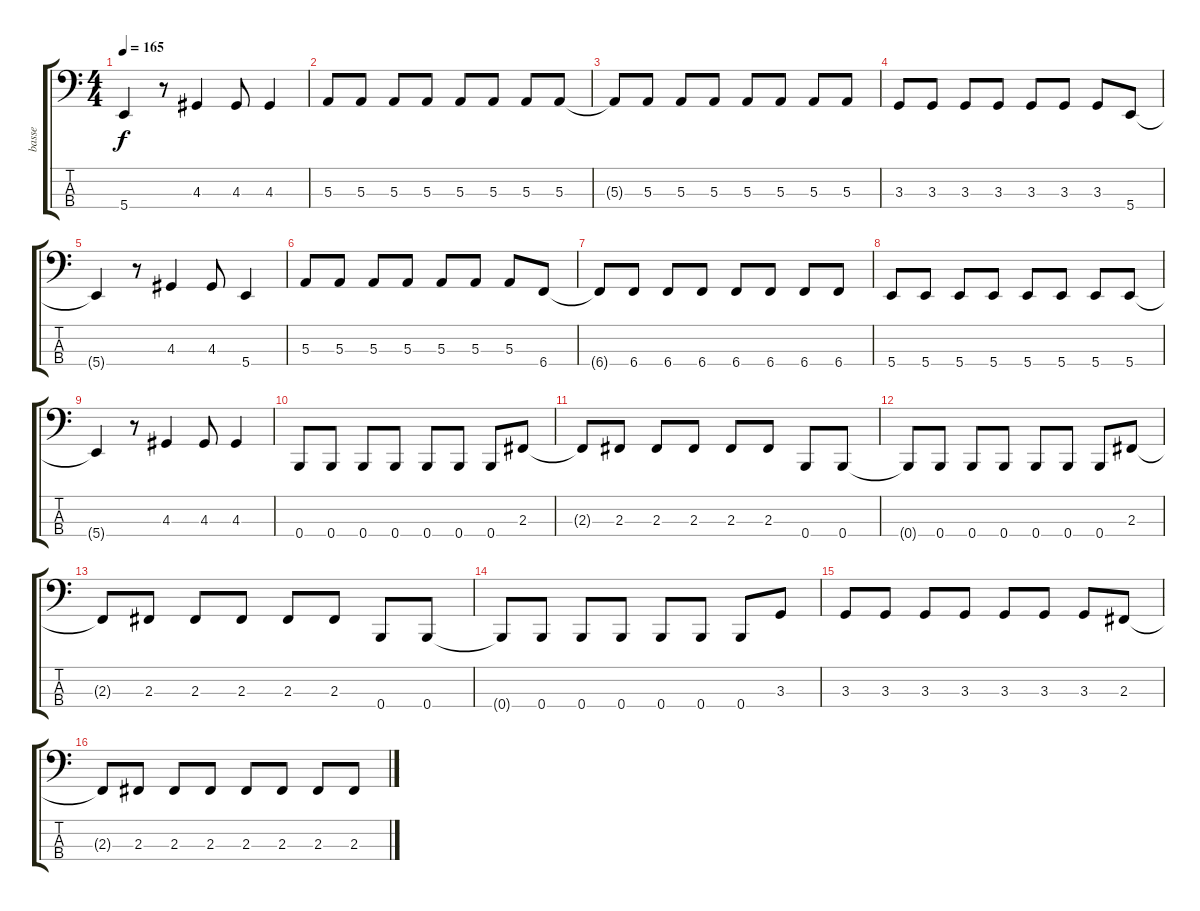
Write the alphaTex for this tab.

\track ("basse" "basse") {instrument electricbasspick}
\staff {score tabs}
\tuning (D2 A1 E1 B0) {hide}
\ts (4 4)
\tempo 165
\clef f4
\ks c
5.4{t}.4{dy f} r.8 4.3.4 4.3.8 4.3.4 |
5.3.8 5.3.8 5.3.8 5.3.8 5.3.8 5.3.8 5.3.8 5.3.8 |
5.3{t}.8 5.3.8 5.3.8 5.3.8 5.3.8 5.3.8 5.3.8 5.3.8 |
3.3.8 3.3.8 3.3.8 3.3.8 3.3.8 3.3.8 3.3.8 5.4.8 |
5.4{t}.4 r.8 4.3.4 4.3.8 5.4.4 |
5.3.8 5.3.8 5.3.8 5.3.8 5.3.8 5.3.8 5.3.8 6.4.8 |
6.4{t}.8 6.4.8 6.4.8 6.4.8 6.4.8 6.4.8 6.4.8 6.4.8 |
5.4.8 5.4.8 5.4.8 5.4.8 5.4.8 5.4.8 5.4.8 5.4.8 |
5.4{t}.4 r.8 4.3.4 4.3.8 4.3.4 |
0.4.8 0.4.8 0.4.8 0.4.8 0.4.8 0.4.8 0.4.8 2.3.8 |
2.3{t}.8 2.3.8 2.3.8 2.3.8 2.3.8 2.3.8 0.4.8 0.4.8 |
0.4{t}.8 0.4.8 0.4.8 0.4.8 0.4.8 0.4.8 0.4.8 2.3.8 |
2.3{t}.8 2.3.8 2.3.8 2.3.8 2.3.8 2.3.8 0.4.8 0.4.8 |
0.4{t}.8 0.4.8 0.4.8 0.4.8 0.4.8 0.4.8 0.4.8 3.3.8 |
3.3.8 3.3.8 3.3.8 3.3.8 3.3.8 3.3.8 3.3.8 2.3.8 |
2.3{t}.8 2.3.8 2.3.8 2.3.8 2.3.8 2.3.8 2.3.8 2.3.8
